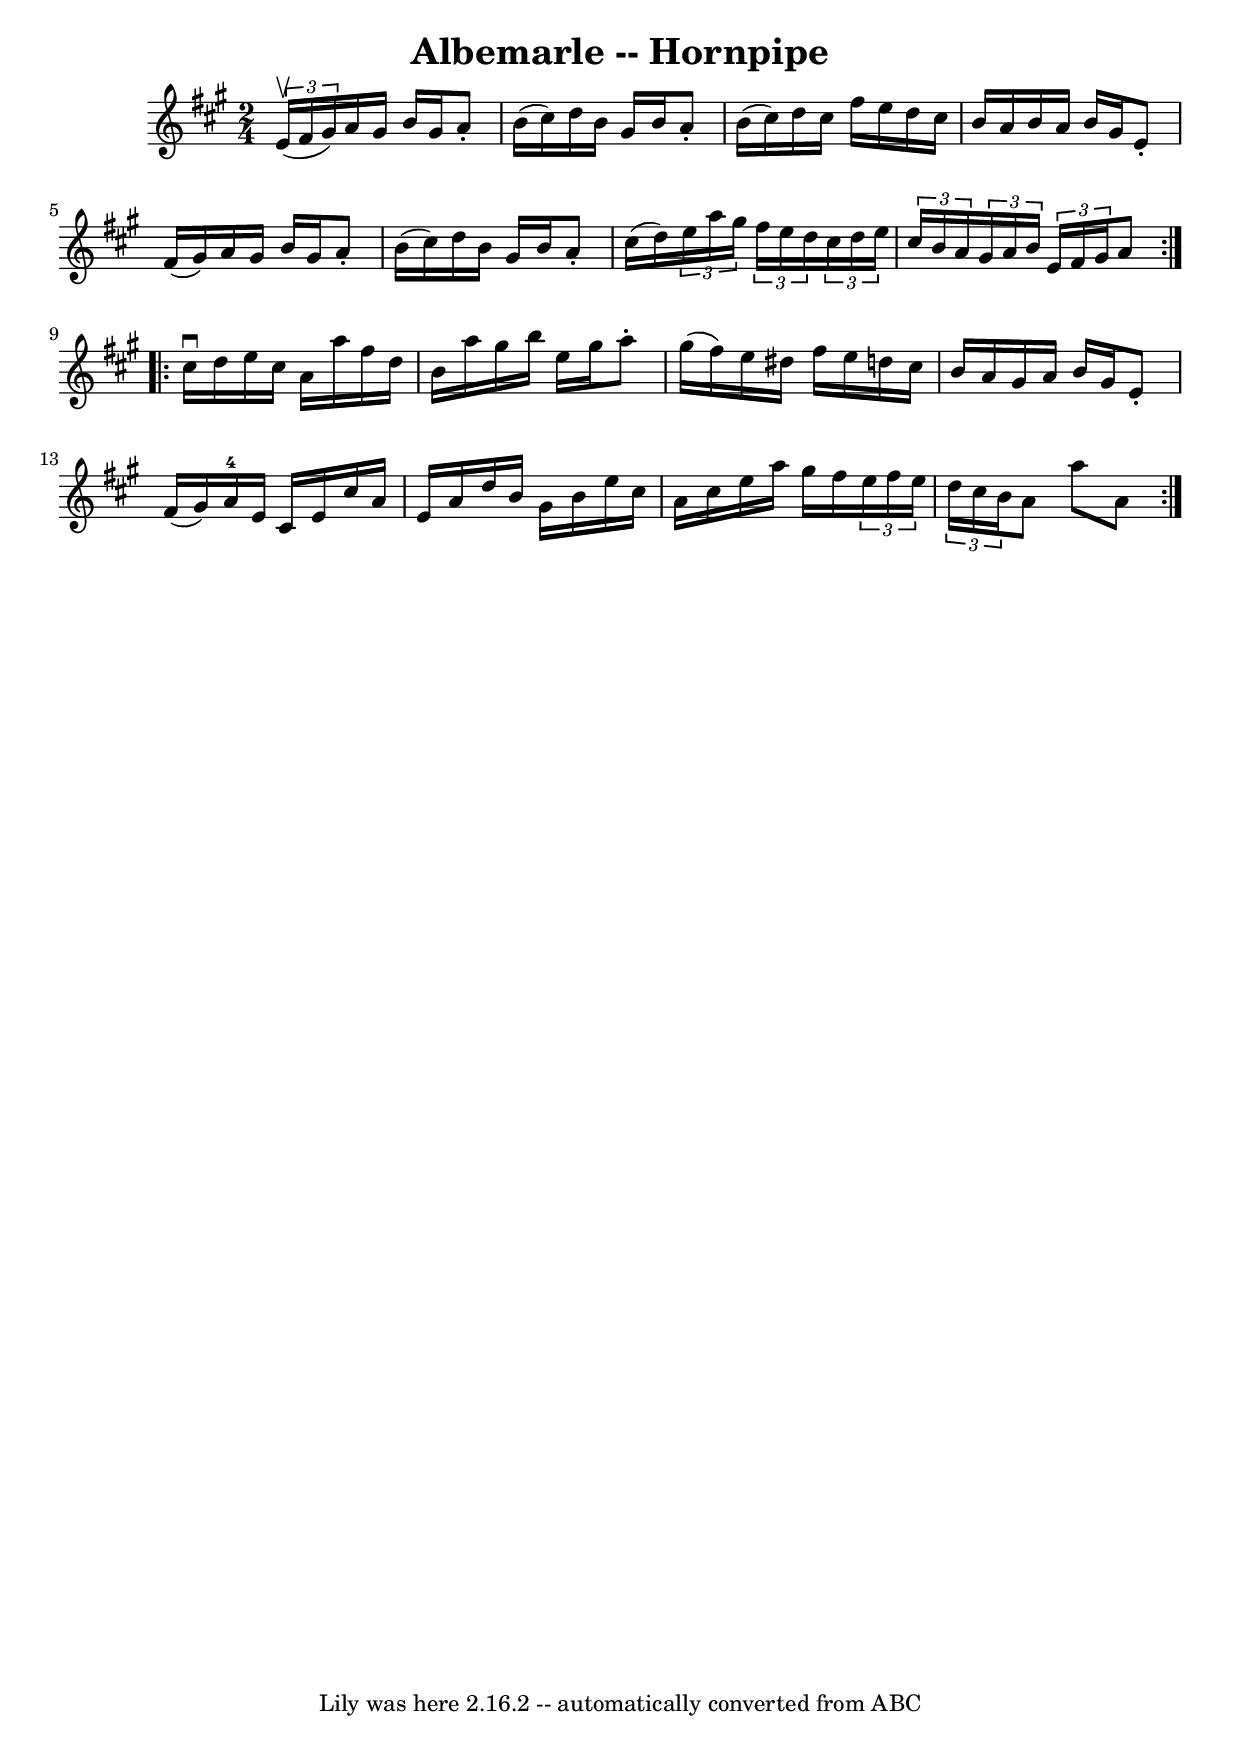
\version "2.7.40"
\include "Mammoth.ily"
\header {
	book = "Cole's 1000 Fiddle Tunes"
	crossRefNumber = "1"
	footnotes = ""
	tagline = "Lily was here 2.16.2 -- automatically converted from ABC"
	title = "Albemarle -- Hornpipe"
}
voicedefault =  {
\set Score.defaultBarType = "empty"

\repeat volta 2 {
\time 2/4 \key a \major   \times 2/3 { e'16 (^\upbow fis'16 gis'16) } 
|
 a'16 gis'16 b'16 gis'16 a'8 -. b'16 (cis''16) 
|
 d''16 b'16 gis'16 b'16 a'8 -. b'16 (cis''16) 
|
 d''16 cis''16 fis''16 e''16 d''16 cis''16 b'16   
 a'16  |
 b'16 a'16 b'16 gis'16 e'8 -. fis'16 (gis'16  
-) |
 a'16 gis'16 b'16 gis'16 a'8 -. b'16 (cis''16  
-) |
 d''16 b'16 gis'16 b'16 a'8 -. cis''16 (d''16) 
|
     \times 2/3 { e''16 a''16 gis''16  }   \times 2/3 {   
fis''16 e''16 d''16  }   \times 2/3 { cis''16 d''16 e''16  }   
\times 2/3 { cis''16 b'16 a'16  } |
 \times 2/3 { gis'16    
a'16 b'16  }   \times 2/3 { e'16 fis'16 gis'16  } a'8  }     
\repeat volta 2 { cis''16^\downbow d''16  |
 e''16 cis''16    
a'16 a''16 fis''16 d''16 b'16 a''16  |
 gis''16 b''16 
 e''16 gis''16 a''8 -. gis''16 (fis''16) |
 e''16    
dis''16 fis''16 e''16 d''!16 cis''16 b'16 a'16  |
     
gis'16 a'16 b'16 gis'16 e'8 -. fis'16 (gis'16) |
   
a'16-4 e'16 cis'16 e'16 cis''16 a'16 e'16 a'16  |
 
 d''16 b'16 gis'16 b'16 e''16 cis''16 a'16 cis''16  
|
 e''16 a''16 gis''16 fis''16    \times 2/3 { e''16    
fis''16 e''16  }   \times 2/3 { d''16 cis''16 b'16  } |
 a'8 
 a''8 a'8  }   
}

\score{
    <<

	\context Staff="default"
	{
	    \voicedefault 
	}

    >>
	\layout {
	}
	\midi {}
}
